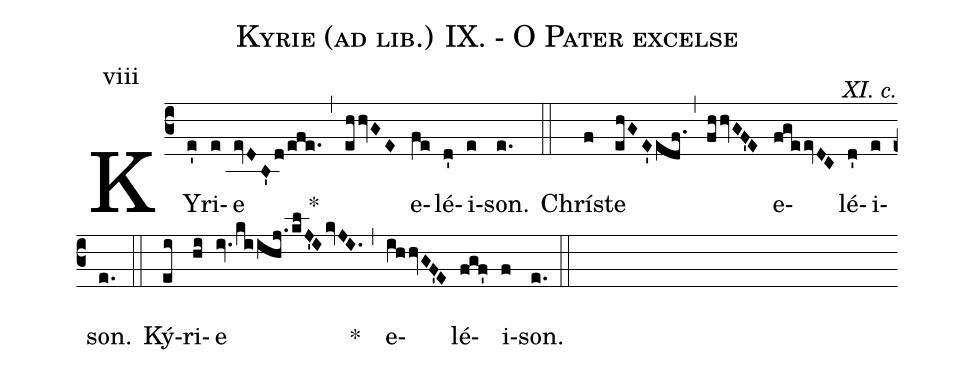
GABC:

name:Kyrie (ad lib.) IX. - O Pater excelse;
mode:viii;
commentary:XI. c.;
%%
(c3) KY(e')ri(e)e(evDB'/d/efe.) *(,) (ehhvGE) e(fe)lé(d')i(e)son.(e.) (::) Chrí(f)ste(ehGE'/edf.) (,) (fhhvGF'E) e(fgeevDC)lé(d')i(e)son.(e.) (::) Ký(ei)ri(hi)e(iv./kiihj./klJ'I/kvJI.) *(,) e(ihhvGF'E)lé(fgf')i(f)son.(e.) (::)
